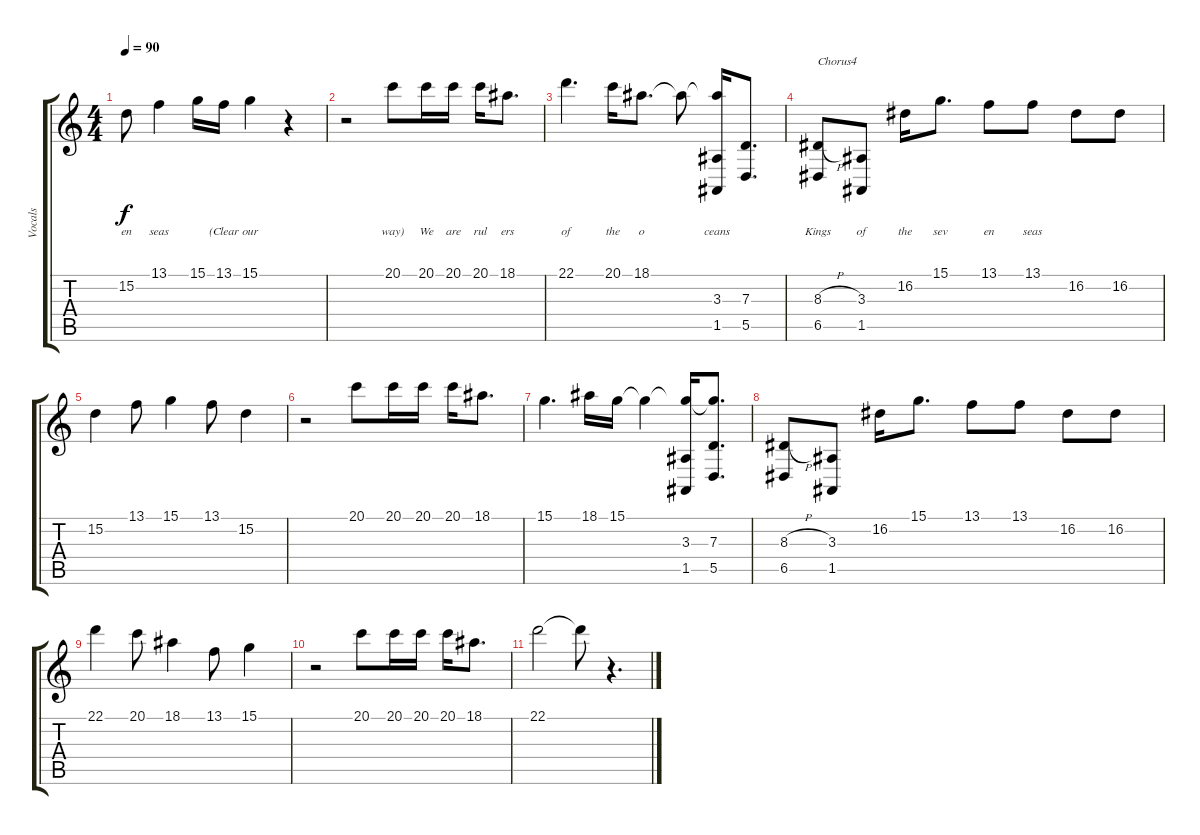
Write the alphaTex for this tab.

\track ("Vocals" "Vocals") {instrument viola}
\staff {score tabs}
\tuning (E4 B3 G3 D3 A2 E2) {hide}
\ts (4 4)
\tempo 90
\clef g2
\ks c
15.2{t}.8{lyrics (0 "en") lyrics (1 "") lyrics (2 "") lyrics (3 "") lyrics (4 "") dy f} 13.1.4{lyrics (0 "seas") lyrics (1 "") lyrics (2 "") lyrics (3 "") lyrics (4 "")} 15.1.16{lyrics (0 "") lyrics (1 "") lyrics (2 "") lyrics (3 "") lyrics (4 "")} 13.1.16{lyrics (0 "(Clear") lyrics (1 "") lyrics (2 "") lyrics (3 "") lyrics (4 "")} 15.1.4{lyrics (0 "our") lyrics (1 "") lyrics (2 "") lyrics (3 "") lyrics (4 "")} r.4 |
r.2 20.1.8{lyrics (0 "way)") lyrics (1 "") lyrics (2 "") lyrics (3 "") lyrics (4 "")} 20.1.16{lyrics (0 "We") lyrics (1 "") lyrics (2 "") lyrics (3 "") lyrics (4 "")} 20.1.16{lyrics (0 "are") lyrics (1 "") lyrics (2 "") lyrics (3 "") lyrics (4 "")} 20.1.16{lyrics (0 "rul") lyrics (1 "") lyrics (2 "") lyrics (3 "") lyrics (4 "")} 18.1.8{d lyrics (0 "ers") lyrics (1 "") lyrics (2 "") lyrics (3 "") lyrics (4 "")} |
22.1.4{d lyrics (0 "of") lyrics (1 "") lyrics (2 "") lyrics (3 "") lyrics (4 "")} 20.1.16{lyrics (0 "the") lyrics (1 "") lyrics (2 "") lyrics (3 "") lyrics (4 "")} 18.1.8{d lyrics (0 "o") lyrics (1 "") lyrics (2 "") lyrics (3 "") lyrics (4 "")} 18.1{t}.8{lyrics (0 "") lyrics (1 "") lyrics (2 "") lyrics (3 "") lyrics (4 "")} (18.1{t} 3.3 1.5).16{lyrics (0 "ceans") lyrics (1 "") lyrics (2 "") lyrics (3 "") lyrics (4 "")} (7.3 5.5).8{d lyrics (0 "") lyrics (1 "") lyrics (2 "") lyrics (3 "") lyrics (4 "")} |
(8.3{h} 6.5).8{txt "Chorus4" lyrics (0 "Kings") lyrics (1 "") lyrics (2 "") lyrics (3 "") lyrics (4 "")} (3.3 1.5).8{lyrics (0 "of") lyrics (1 "") lyrics (2 "") lyrics (3 "") lyrics (4 "")} 16.2.16{lyrics (0 "the") lyrics (1 "") lyrics (2 "") lyrics (3 "") lyrics (4 "")} 15.1.8{d lyrics (0 "sev") lyrics (1 "") lyrics (2 "") lyrics (3 "") lyrics (4 "")} 13.1.8{lyrics (0 "en") lyrics (1 "") lyrics (2 "") lyrics (3 "") lyrics (4 "")} 13.1.8{lyrics (0 "seas") lyrics (1 "") lyrics (2 "") lyrics (3 "") lyrics (4 "")} 16.2.8 16.2.8 |
15.2.4 13.1.8 15.1.4 13.1.8 15.2.4 |
r.2 20.1.8 20.1.16 20.1.16 20.1.16 18.1.8{d} |
15.1.4{d} 18.1.16 15.1.16 15.1{t}.4 (15.1{t} 3.3 1.5).16 (15.1{t} 7.3 5.5).8{d} |
(8.3{h} 6.5).8 (3.3 1.5).8 16.2.16 15.1.8{d} 13.1.8 13.1.8 16.2.8 16.2.8 |
22.1.4 20.1.8 18.1.4 13.1.8 15.1.4 |
r.2 20.1.8 20.1.16 20.1.16 20.1.16 18.1.8{d} |
22.1.2 22.1{t}.8 r.4{d}
